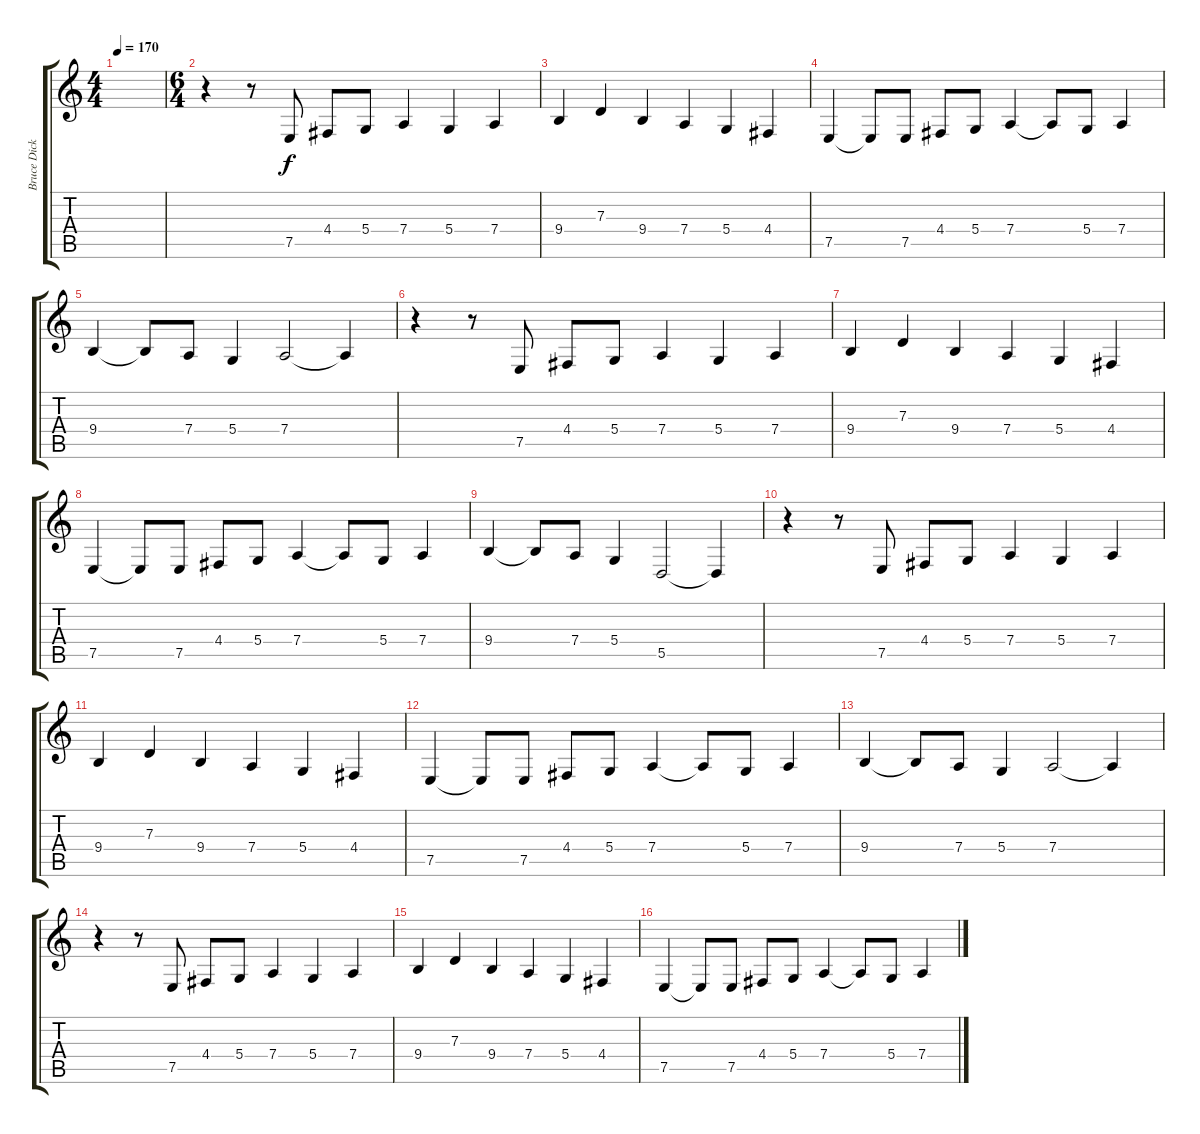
\track ("Bruce Dickinson" "Bruce Dick") {instrument choiraahs}
\staff {score tabs}
\tuning (E4 B3 G3 D3 A2 E2) {hide}
\ts (4 4)
\tempo 170
\clef g2
\ks c
|
\ts (6 4)
r.4 r.8 7.5.8 4.4.8 5.4.8 7.4.4 5.4.4 7.4.4 |
9.4.4 7.3.4 9.4.4 7.4.4 5.4.4 4.4.4 |
7.5.4 7.5{t}.8 7.5.8 4.4.8 5.4.8 7.4.4 7.4{t}.8 5.4.8 7.4.4 |
9.4.4 9.4{t}.8 7.4.8 5.4.4 7.4.2 7.4{t}.4 |
r.4 r.8 7.5.8 4.4.8 5.4.8 7.4.4 5.4.4 7.4.4 |
9.4.4 7.3.4 9.4.4 7.4.4 5.4.4 4.4.4 |
7.5.4 7.5{t}.8 7.5.8 4.4.8 5.4.8 7.4.4 7.4{t}.8 5.4.8 7.4.4 |
9.4.4 9.4{t}.8 7.4.8 5.4.4 5.5.2 5.5{t}.4 |
r.4 r.8 7.5.8 4.4.8 5.4.8 7.4.4 5.4.4 7.4.4 |
9.4.4 7.3.4 9.4.4 7.4.4 5.4.4 4.4.4 |
7.5.4 7.5{t}.8 7.5.8 4.4.8 5.4.8 7.4.4 7.4{t}.8 5.4.8 7.4.4 |
9.4.4 9.4{t}.8 7.4.8 5.4.4 7.4.2 7.4{t}.4 |
r.4 r.8 7.5.8 4.4.8 5.4.8 7.4.4 5.4.4 7.4.4 |
9.4.4 7.3.4 9.4.4 7.4.4 5.4.4 4.4.4 |
7.5.4 7.5{t}.8 7.5.8 4.4.8 5.4.8 7.4.4 7.4{t}.8 5.4.8 7.4.4
